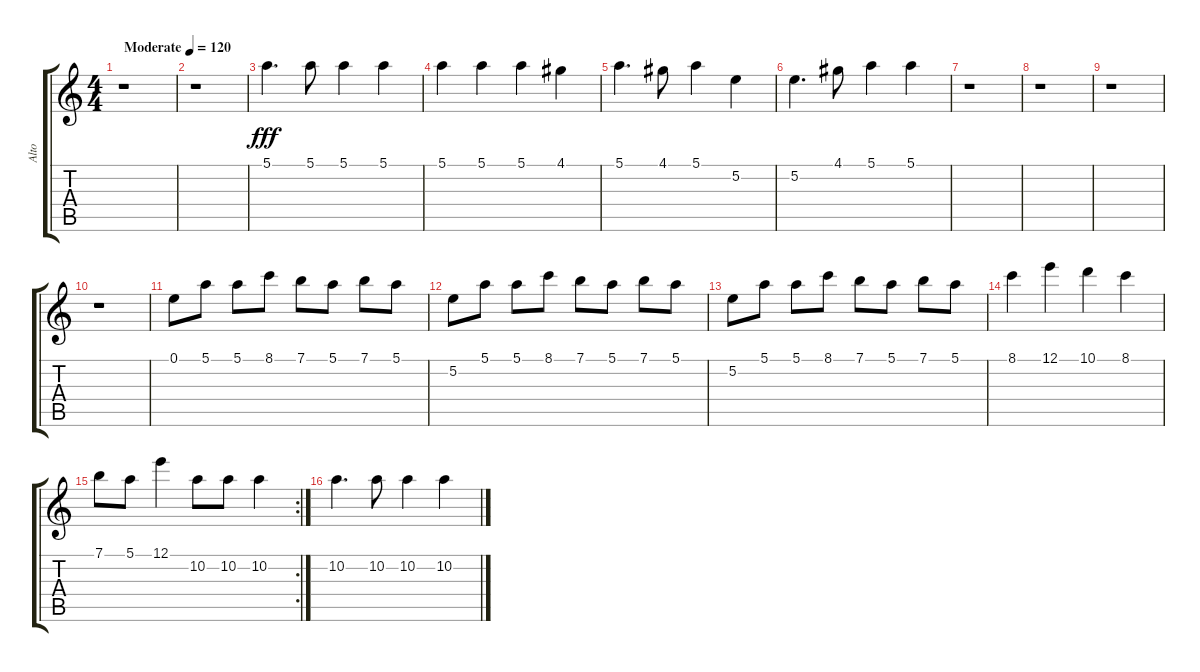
\track ("Alto" "Alto") {instrument acousticguitarsteel}
\staff {score tabs}
\tuning (E4 B3 G3 D3 A2 E2) {hide}
\ts (4 4)
\tempo (120 "Moderate")
\clef g2
\ks c
r.1{dy fff instrument acousticguitarsteel} |
r.1 |
5.1.4{d} 5.1.8 5.1.4 5.1.4 |
5.1.4 5.1.4 5.1.4 4.1.4 |
5.1.4{d} 4.1.8 5.1.4 5.2.4 |
5.2.4{d} 4.1.8 5.1.4 5.1.4 |
r.1 |
r.1 |
r.1 |
r.1 |
0.1.8 5.1.8 5.1.8 8.1.8 7.1.8 5.1.8 7.1.8 5.1.8 |
5.2.8 5.1.8 5.1.8 8.1.8 7.1.8 5.1.8 7.1.8 5.1.8 |
5.2.8 5.1.8 5.1.8 8.1.8 7.1.8 5.1.8 7.1.8 5.1.8 |
8.1.4 12.1.4 10.1.4 8.1.4 |
\rc 2
7.1.8 5.1.8 12.1.4 10.2.8 10.2.8 10.2.4 |
10.2.4{d} 10.2.8 10.2.4 10.2.4
